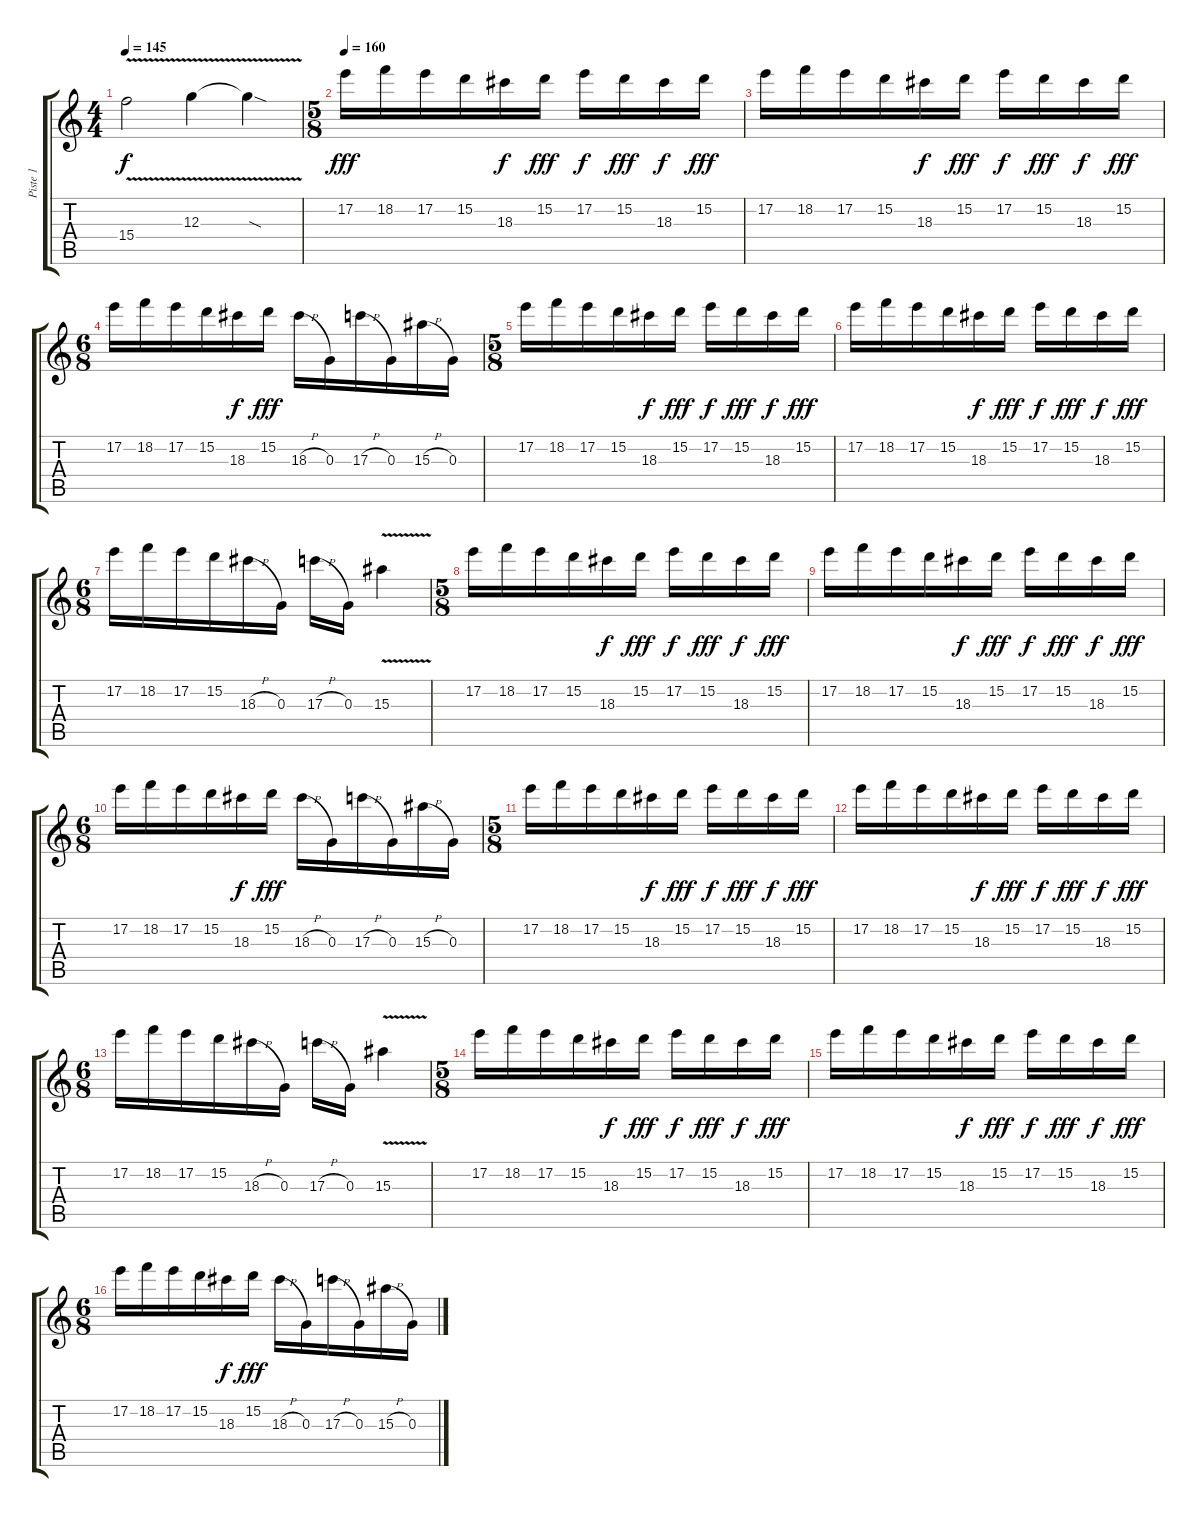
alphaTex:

\track ("Piste 1" "Piste 1") {instrument distortionguitar}
\staff {score tabs}
\tuning (E4 B3 G3 D3 A2 E2) {hide}
\ts (4 4)
\tempo 145
\clef g2
\ks c
15.4{v}.2{dy f} 12.3{v}.4 12.3{sod t}.4 |
\ts (5 8)
\tempo 160
17.2.16{dy fff volume 12} 18.2.16 17.2.16 15.2.16 18.3.16{dy f} 15.2.16{dy fff} 17.2.16{dy f} 15.2.16{dy fff} 18.3.16{dy f} 15.2.16{dy fff} |
17.2.16 18.2.16 17.2.16 15.2.16 18.3.16{dy f} 15.2.16{dy fff} 17.2.16{dy f} 15.2.16{dy fff} 18.3.16{dy f} 15.2.16{dy fff} |
\ts (6 8)
17.2.16 18.2.16 17.2.16 15.2.16 18.3.16{dy f} 15.2.16{dy fff} 18.3{h}.16 0.3.16 17.3{h}.16 0.3.16 15.3{h}.16 0.3.16 |
\ts (5 8)
17.2.16 18.2.16 17.2.16 15.2.16 18.3.16{dy f} 15.2.16{dy fff} 17.2.16{dy f} 15.2.16{dy fff} 18.3.16{dy f} 15.2.16{dy fff} |
17.2.16 18.2.16 17.2.16 15.2.16 18.3.16{dy f} 15.2.16{dy fff} 17.2.16{dy f} 15.2.16{dy fff} 18.3.16{dy f} 15.2.16{dy fff} |
\ts (6 8)
17.2.16 18.2.16 17.2.16 15.2.16 18.3{h}.16 0.3.16 17.3{h}.16 0.3.16 15.3{v}.4 |
\ts (5 8)
17.2.16 18.2.16 17.2.16 15.2.16 18.3.16{dy f} 15.2.16{dy fff} 17.2.16{dy f} 15.2.16{dy fff} 18.3.16{dy f} 15.2.16{dy fff} |
17.2.16 18.2.16 17.2.16 15.2.16 18.3.16{dy f} 15.2.16{dy fff} 17.2.16{dy f} 15.2.16{dy fff} 18.3.16{dy f} 15.2.16{dy fff} |
\ts (6 8)
17.2.16 18.2.16 17.2.16 15.2.16 18.3.16{dy f} 15.2.16{dy fff} 18.3{h}.16 0.3.16 17.3{h}.16 0.3.16 15.3{h}.16 0.3.16 |
\ts (5 8)
17.2.16 18.2.16 17.2.16 15.2.16 18.3.16{dy f} 15.2.16{dy fff} 17.2.16{dy f} 15.2.16{dy fff} 18.3.16{dy f} 15.2.16{dy fff} |
17.2.16 18.2.16 17.2.16 15.2.16 18.3.16{dy f} 15.2.16{dy fff} 17.2.16{dy f} 15.2.16{dy fff} 18.3.16{dy f} 15.2.16{dy fff} |
\ts (6 8)
17.2.16 18.2.16 17.2.16 15.2.16 18.3{h}.16 0.3.16 17.3{h}.16 0.3.16 15.3{v}.4 |
\ts (5 8)
17.2.16 18.2.16 17.2.16 15.2.16 18.3.16{dy f} 15.2.16{dy fff} 17.2.16{dy f} 15.2.16{dy fff} 18.3.16{dy f} 15.2.16{dy fff} |
17.2.16 18.2.16 17.2.16 15.2.16 18.3.16{dy f} 15.2.16{dy fff} 17.2.16{dy f} 15.2.16{dy fff} 18.3.16{dy f} 15.2.16{dy fff} |
\ts (6 8)
17.2.16 18.2.16 17.2.16 15.2.16 18.3.16{dy f} 15.2.16{dy fff} 18.3{h}.16 0.3.16 17.3{h}.16 0.3.16 15.3{h}.16 0.3.16
